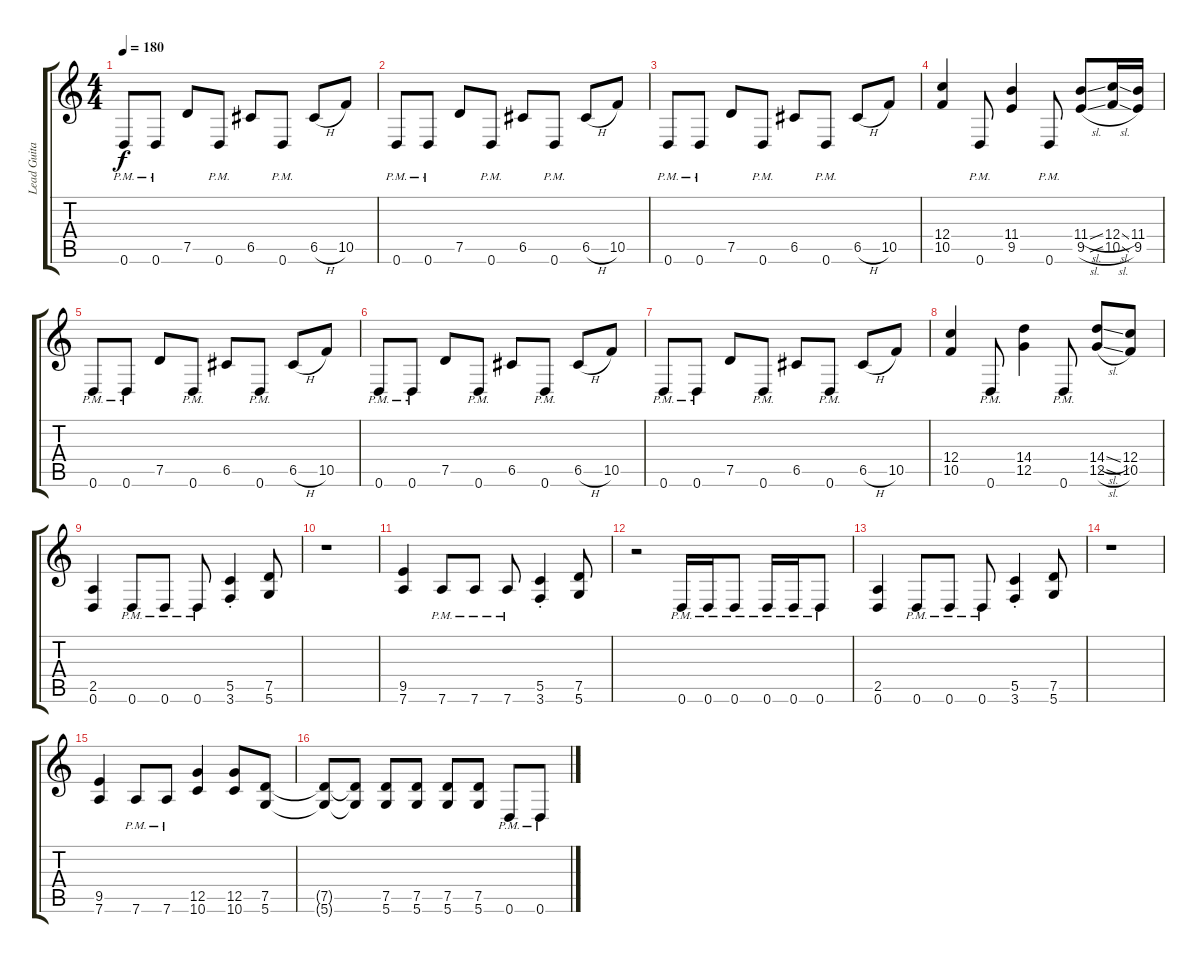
\track ("Lead Guitar" "Lead Guita") {instrument distortionguitar}
\staff {score tabs}
\tuning (D4 A3 F3 C3 G2 D2) {hide}
\ts (4 4)
\tempo 180
\clef g2
\ks c
0.6{pm}.8{dy f} 0.6{pm}.8 7.5.8 0.6{pm}.8 6.5.8 0.6{pm}.8 6.5{h}.8 10.5.8 |
0.6{pm}.8 0.6{pm}.8 7.5.8 0.6{pm}.8 6.5.8 0.6{pm}.8 6.5{h}.8 10.5.8 |
0.6{pm}.8 0.6{pm}.8 7.5.8 0.6{pm}.8 6.5.8 0.6{pm}.8 6.5{h}.8 10.5.8 |
(12.4 10.5).4 0.6{pm}.8 (11.4 9.5).4 0.6{pm}.8 (11.4{sl} 9.5{sl}).8 (12.4{sl} 10.5{sl}).16 (11.4 9.5).16 |
0.6{pm}.8 0.6{pm}.8 7.5.8 0.6{pm}.8 6.5.8 0.6{pm}.8 6.5{h}.8 10.5.8 |
0.6{pm}.8 0.6{pm}.8 7.5.8 0.6{pm}.8 6.5.8 0.6{pm}.8 6.5{h}.8 10.5.8 |
0.6{pm}.8 0.6{pm}.8 7.5.8 0.6{pm}.8 6.5.8 0.6{pm}.8 6.5{h}.8 10.5.8 |
(12.4 10.5).4 0.6{pm}.8 (14.4 12.5).4 0.6{pm}.8 (14.4{sl} 12.5{sl}).8 (12.4 10.5).8 |
(2.5 0.6).4 0.6{pm}.8 0.6{pm}.8 0.6{pm}.8 (5.5{st} 3.6{st}).4 (7.5 5.6).8 |
r.1 |
(9.5 7.6).4 7.6{pm}.8 7.6{pm}.8 7.6{pm}.8 (5.5{st} 3.6{st}).4 (7.5 5.6).8 |
r.2 0.6{pm}.16 0.6{pm}.16 0.6{pm}.8 0.6{pm}.16 0.6{pm}.16 0.6{pm}.8 |
(2.5 0.6).4 0.6{pm}.8 0.6{pm}.8 0.6{pm}.8 (5.5{st} 3.6{st}).4 (7.5 5.6).8 |
r.1 |
(9.5 7.6).4 7.6{pm}.8 7.6{pm}.8 (12.5 10.6).4 (12.5 10.6).8 (7.5 5.6).8 |
(7.5{t} 5.6{t}).8 (7.5{t} 5.6{t}).8 (7.5 5.6).8 (7.5 5.6).8 (7.5 5.6).8 (7.5 5.6).8 0.6{pm}.8 0.6{pm}.8
